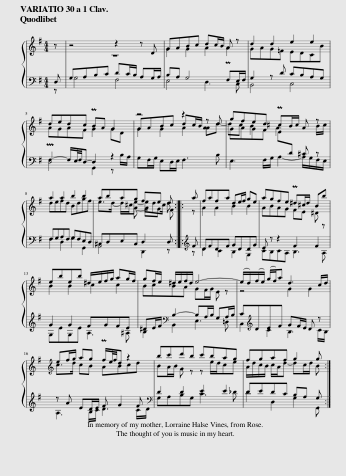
X:1
%%score { ( 1 4 5 6 ) | ( 2 3 7 ) }
L:1/8
Q:1/4=88
M:4/4
I:linebreak $
K:G
V:1 treble
V:4 treble
V:5 treble
V:6 treble
V:2 bass
V:3 bass
V:7 bass
V:1
 z | z4 z2 z D | GABc dc/B/ A z | d2 d2 e2 e2 |$ dedc PBA G2 | %5
 z4 z2 z d | gfed P^cB/c/ A z |$ a2 a2 b2 b2 | abag fe d :: a | %10
 fafa de/f/ ge | agfe P^d^c/d/ Bb |$ ebeb ^d/e/f/g/ ag/f/ | gf/e/ ^d/e/f/d/ e4- | (e/d/)(f/e/) (g/f/)a d3 c/d/ |$ %15
[K:treble] ef/g/ ag Pf/e/4f/4d z2 | bc'd'b c'bag | fgaf g2 g :| %18
V:2
 D, | G,A,B,C DC/B,/ A,G,/A,/ | B,A, G,4 PF,E,/F,/ | G,2 z D CB,A,G, |$ PF,2- F,/E,/4F,/4D,- D,2 z2 | %5
 G,F,/G,/ E,D,/E,/ F,3 B, | E,3 F,/G,/ A,2- A,/G,/F,/E,/ |$ F,G,A,F, G,F,E,D, | ^C,D,E,C, D,2 D, ::[K:treble] F | %10
 DFDF GDDG | E z z2 F2 F2 |$ G2 G2 FGFE | ^DE/F/[K:bass] B,2- B,A,/B,/ G,A,/B,/ | C[K:treble]DEF GF/E/ D z |$ %15
 z A ED/E/ F G2 F |[K:bass] D2 D2 E2 E2 | DEDC B,A, G, :| %18
V:3
 z | G,4 F,4 | E,4 D,3 C, | B,,4 C,4 |$ D,4 G,,2 z B,/A,/ | %5
 x8 | x8 |$ F,2 D,2 G,2 G,,2 | A,,4 D,,2 z ::[K:treble] z | %10
 D2 C2 B,2 G,2 | CB,CA, B,3 A, |$ G,EG,E A,3 ^A, | B,2[K:bass] B,,2 E,3 =D, | C,2[K:treble] C2 B,3 C/B,/ |$ %15
 A,3 B,/C/ D3 C/D/ |[K:bass] G,A,B,G, C3 _D | D2 D,2 G,2 G,, :| %18
V:4
 x | z8 | G2 G2 A2 A2 | GAG=F EDCB |$ AGAF G2 GD | %5
 G2 G2 A2 A2 | GAGF E[I:staff +1]D x[I:staff -1] B/^c/ |$ defd Bdgf | e>d- d/^c/e- e/dc/ d :: z | %10
 A2 A2 B2 B2 | ABAG FE ^D z |$ B2 B2 c2 c2 | BcBA GF/G/ E z | z4 G2 G2 |$ %15
[K:treble] c>d cB ABcd | BA/B/ G z z e/d/ce | A/d/c/B/ c/A/d- dc/d/ B :| %18
V:5
 x | x8 | x8 | x8 |$ x8 | %5
 GABc dc/B/ x2 | x8 |$ x8 | x7 :: x | %10
 x8 | x8 |$ x8 | x8 | x8 |$ %15
[K:treble] x8 | x8 | x7 :| %18
V:6
 x | x8 | x8 | x8 |$ x8 | %5
 x6 Ad- | dc B2 A3 x |$ x8 | x3 A- AG F :: x | %10
 x8 | x8 |$ x8 | x8 | x8 |$ %15
[K:treble] x8 | x8 | x7 :| %18
V:7
 x | x8 | x8 | x8 |$ x8 | %5
 x8 | x6 ^C z |$ x8 | x7 ::[K:treble] x | %10
 x8 | x8 |$ x8 | x2[K:bass] x6 | x[K:treble] x7 |$ %15
 x8 |[K:bass] x8 | x7 :| %18
